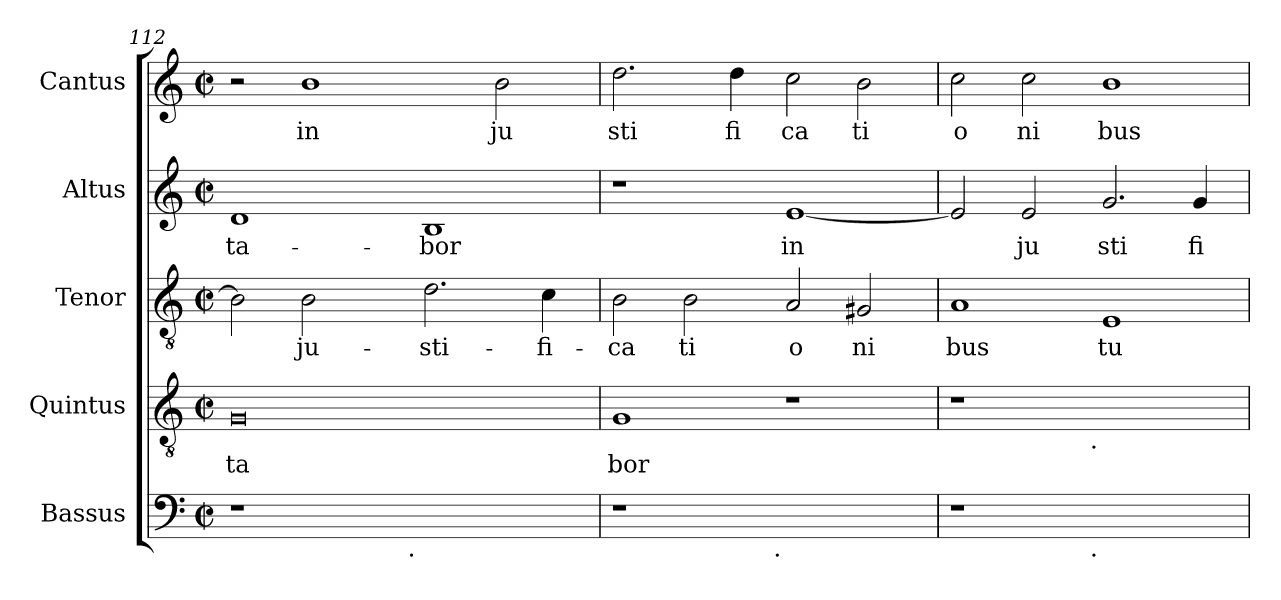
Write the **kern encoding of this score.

**kern	**kern	**text	**kern	**text	**kern	**text	**kern	**text
*part5	*part4	*part4	*part3	*part3	*part2	*part2	*part1	*part1
*staff5	*staff4	*staff4	*staff3	*staff3	*staff2	*staff2	*staff1	*staff1
*I"Bassus	*I"Quintus	*	*I"Tenor	*	*I"Altus	*	*I"Cantus	*
*clefF4	*clefGv2	*	*clefGv2	*	*clefG2	*	*clefG2	*
*k[]	*k[]	*	*k[]	*	*k[]	*	*k[]	*
*C:	*C:	*	*C:	*	*C:	*	*C:	*
*M2/2	*M2/2	*	*M2/2	*	*M2/2	*	*M2/2	*
*met(c|)	*met(c|)	*	*met(c|)	*	*met(c|)	*	*met(c|)	*
=112	=112	=112	=112	=112	=112	=112	=112	=112
!	!	!LO:LY:b:cj	!	!LO:LY:b	!	!LO:LY:b:cj	!	!
*^	*	*	*	*	*	*	*	*
1r	2ryy	0G	ta	2B\]	.	1d	-ta-	2r	.
!	!	!	!	!	!LO:LY:b	!	!	!	!LO:LY:b:cj
.	4ryy	.	.	2B\	ju-	.	.	1b	in
.	8ryy	.	.	.	.	.	.	.	.
.	16ryy	.	.	.	.	.	.	.	.
.	64ryy	.	.	.	.	.	.	.	.
!	!LO:TX:b:t=.	!	!	!	!	!	!	!	!
.	1ryy	.	.	.	.	.	.	.	.
!	!	!	!	!	!LO:LY:b	!	!LO:LY:b:cj	!	!
1ryy	.	.	.	2.d\	-sti-	1B	-bor	.	.
!	!	!	!	!	!	!	!	!	!LO:LY:b:cj
.	.	.	.	.	.	.	.	2b\	ju
!	!	!	!	!	!LO:LY:b	!	!	!	!
.	.	.	.	4c\	-fi-	.	.	.	.
.	32.ryy	.	.	.	.	.	.	.	.
!!LO:LB:g=z
=113	=113	=113	=113	=113	=113	=113	=113	=113	=113
!	!	!	!LO:LY:b:cj	!	!LO:LY:b	!	!	!	!LO:LY:b:cj
1r	2ryy	1G	bor	2B\	-ca	1r	.	2.dd\	sti
!	!	!	!	!	!LO:LY:b	!	!	!	!
.	4...ryy	.	.	2B\	ti	.	.	.	.
!	!	!	!	!	!	!	!	!	!LO:LY:b:cj
.	.	.	.	.	.	.	.	4dd\	fi
!	!LO:TX:b:t=.	!	!	!	!	!	!	!	!
.	1ryy	.	.	.	.	.	.	.	.
!	!	!	!	!	!LO:LY:b	!	!LO:LY:b:cj	!	!LO:LY:b:cj
1ryy	.	1r	.	2A/	o	[<1e	in	2cc\	ca
!	!	!	!	!	!LO:LY:b	!	!	!	!LO:LY:b:cj
.	.	.	.	2G#X/	ni	.	.	2b\	ti
.	32ryy	.	.	.	.	.	.	.	.
=114	=114	=114	=114	=114	=114	=114	=114	=114	=114
!	!	!	!	!	!LO:LY:b	!	!LO:LY:b:cj	!	!LO:LY:b:cj
*	*	*^	*	*	*	*	*	*	*
1r	2ryy	1r	2ryy	.	1A	bus	2e/]	.	2cc\	o
!	!	!	!	!	!	!	!	!LO:LY:b:cj	!	!LO:LY:b:cj
.	4...ryy	.	4...ryy	.	.	.	2e/	ju	2cc\	ni
!	!	!	!LO:TX:b:t=.	!	!	!	!	!	!	!
!	!LO:TX:b:t=.	!	!	!	!	!	!	!	!	!
.	1ryy	.	1ryy	.	.	.	.	.	.	.
!	!	!	!	!	!	!LO:LY:b	!	!LO:LY:b:cj	!	!LO:LY:b:cj
1ryy	.	1ryy	.	.	1E	tu	2.g/	sti	1b	bus
!	!	!	!	!	!	!	!	!LO:LY:b:cj	!	!
.	.	.	.	.	.	.	4g/	fi	.	.
.	32ryy	.	32ryy	.	.	.	.	.	.	.
*v	*v	*	*	*	*	*	*	*	*	*
*	*v	*v	*	*	*	*	*	*	*
=	=	=	=	=	=	=	=	=
*-	*-	*-	*-	*-	*-	*-	*-	*-
